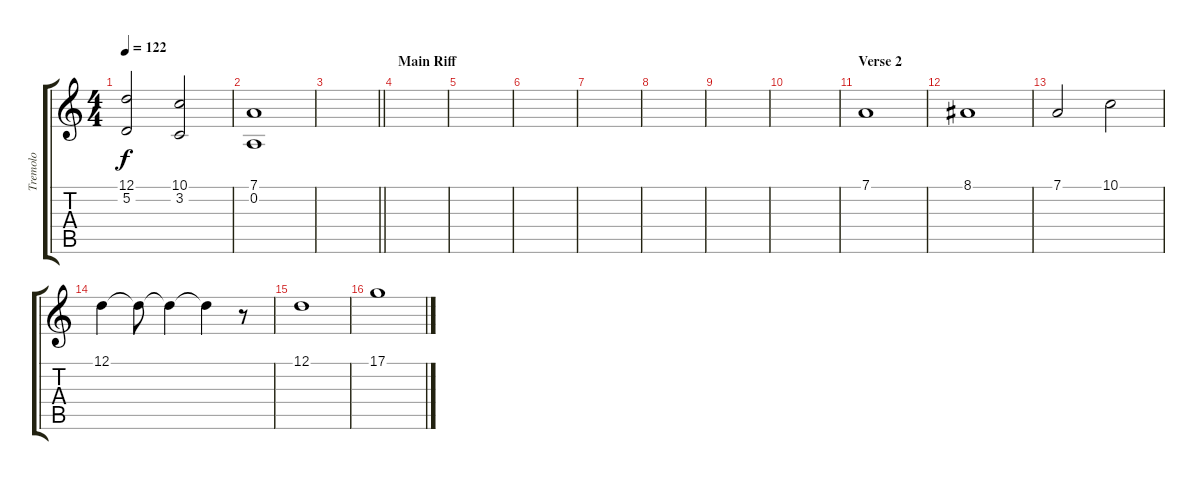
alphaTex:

\track ("Tremolo" "Tremolo") {instrument tremolostrings}
\staff {score tabs}
\tuning (D4 A3 F3 C3 G2 D2) {hide}
\ts (4 4)
\tempo 122
\clef g2
\ks c
(12.1{t} 5.2{t}).2{dy f} (10.1 3.2).2 |
(7.1 0.2).1 |
\barLineRight lightlight
|
\section ("" "Main Riff")
|
|
|
|
|
|
|
\section ("" "Verse 2")
7.1.1{volume 10} |
8.1.1 |
7.1.2 10.1.2 |
12.1.4 12.1{t}.8 12.1{t}.4 12.1{t}.4 r.8 |
12.1.1 |
17.1.1
